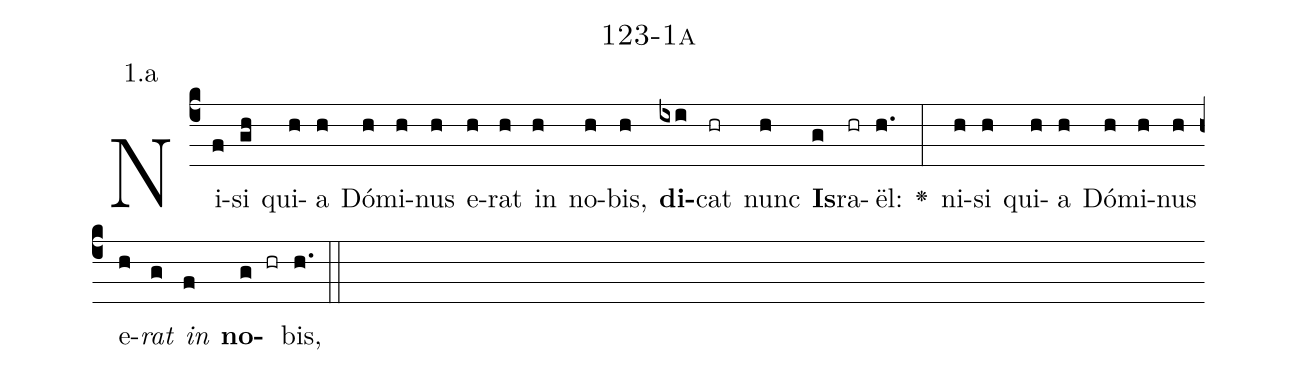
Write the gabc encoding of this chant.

name: 123-1a;
annotation: 1.a;
%%
(c4)Ni(f)si(gh) qui(h)a(h) Dó(h)mi(h)nus(h) e(h)rat(h) in(h) no(h)bis,(h) <b>di</b>(ixi)cat(hr) nunc(h) <b>Is</b>(g)ra(hr)ël:(h.) <v>\greheightstar</v>(:) ni(h)si(h) qui(h)a(h) Dó(h)mi(h)nus(h) e(h)<i>rat</i>(g) <i>in</i>(f) <b>no</b>(g hr)bis,(h.) (::)


%E(h) u(h) o(g) u(f) a(g) e.(h.) (::)
